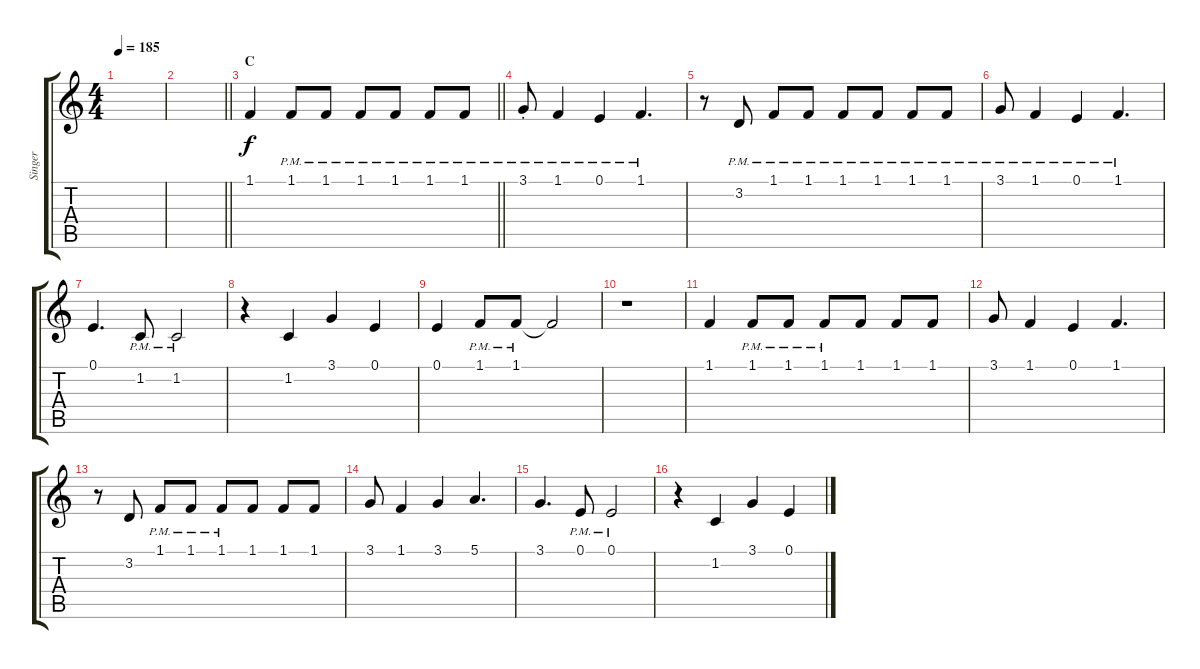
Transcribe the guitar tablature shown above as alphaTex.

\track ("Singer" "Singer") {instrument flute}
\staff {score tabs}
\tuning (E4 B3 G3 D3 A2 E2) {hide}
\ts (4 4)
\tempo 185
\clef g2
\ks c
|
\barLineRight lightlight
|
\section ("" "C")
\barLineRight lightlight
1.1.4 1.1{pm}.8 1.1{pm}.8 1.1{pm}.8 1.1{pm}.8 1.1{pm}.8 1.1{pm}.8 |
3.1{pm st}.8 1.1{pm}.4 0.1{pm}.4 1.1{pm}.4{d} |
r.8 3.2{pm}.8 1.1{pm}.8 1.1{pm}.8 1.1{pm}.8 1.1{pm}.8 1.1{pm}.8 1.1{pm}.8 |
3.1{pm}.8 1.1{pm}.4 0.1{pm}.4 1.1{pm}.4{d} |
0.1.4{d} 1.2{pm}.8 1.2{pm}.2 |
r.4 1.2.4 3.1.4 0.1.4 |
0.1.4 1.1{pm}.8 1.1{pm}.8 1.1{t}.2 |
r.1 |
1.1.4 1.1{pm}.8 1.1{pm}.8 1.1{pm}.8 1.1.8 1.1.8 1.1.8 |
3.1.8 1.1.4 0.1.4 1.1.4{d} |
r.8 3.2.8 1.1{pm}.8 1.1{pm}.8 1.1{pm}.8 1.1.8 1.1.8 1.1.8 |
3.1.8 1.1.4 3.1.4 5.1.4{d} |
3.1.4{d} 0.1{pm}.8 0.1{pm}.2 |
r.4 1.2.4 3.1.4 0.1.4
